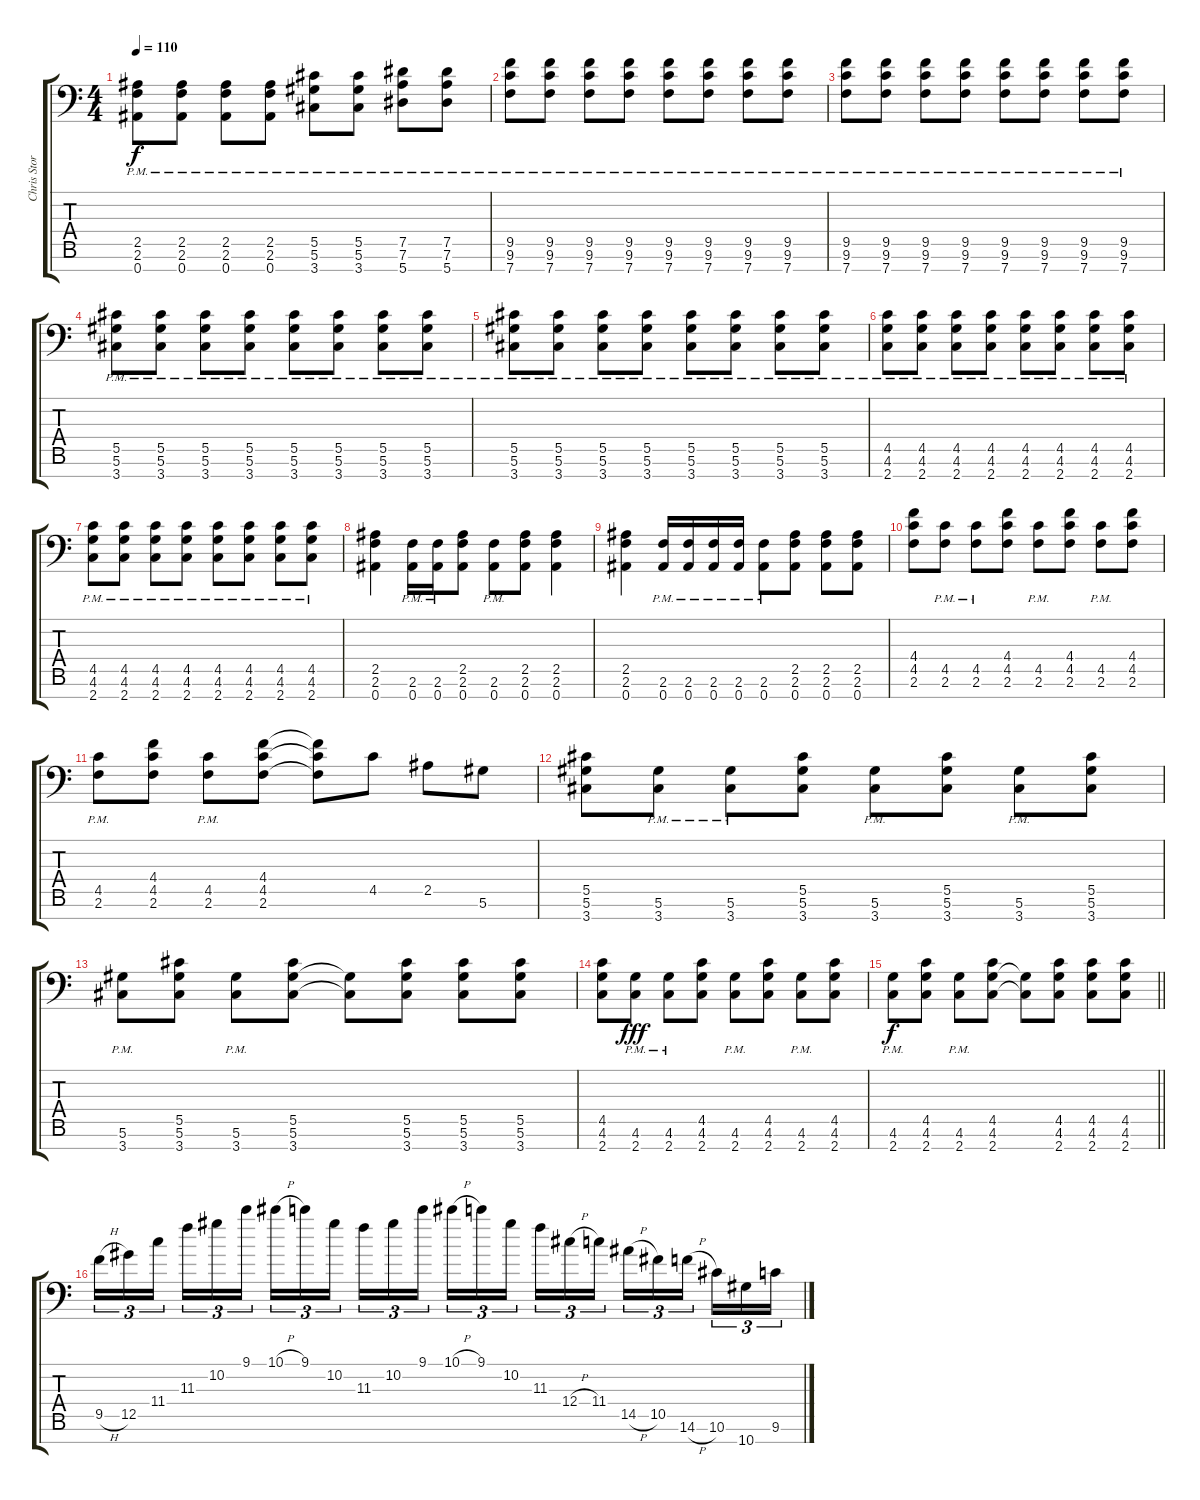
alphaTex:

\track ("Chris Storey (Sweeps)" "Chris Stor") {instrument distortionguitar}
\staff {score tabs}
\tuning (Eb4 Bb3 Gb3 Db3 Ab2 Eb2 Bb1) {hide}
\ts (4 4)
\tempo 110
\clef f4
\ks c
(2.5{pm} 2.6{pm} 0.7{pm}).8{dy f} (2.5{pm} 2.6{pm} 0.7{pm}).8 (2.5{pm} 2.6{pm} 0.7{pm}).8 (2.5{pm} 2.6{pm} 0.7{pm}).8 (5.5{pm} 5.6{pm} 3.7{pm}).8 (5.5{pm} 5.6{pm} 3.7{pm}).8 (7.5{pm} 7.6{pm} 5.7{pm}).8 (7.5{pm} 7.6{pm} 5.7{pm}).8 |
(9.5{pm} 9.6{pm} 7.7{pm}).8 (9.5{pm} 9.6{pm} 7.7{pm}).8 (9.5{pm} 9.6{pm} 7.7{pm}).8 (9.5{pm} 9.6{pm} 7.7{pm}).8 (9.5{pm} 9.6{pm} 7.7{pm}).8 (9.5{pm} 9.6{pm} 7.7{pm}).8 (9.5{pm} 9.6{pm} 7.7{pm}).8 (9.5{pm} 9.6{pm} 7.7{pm}).8 |
(9.5{pm} 9.6{pm} 7.7{pm}).8 (9.5{pm} 9.6{pm} 7.7{pm}).8 (9.5{pm} 9.6{pm} 7.7{pm}).8 (9.5{pm} 9.6{pm} 7.7{pm}).8 (9.5{pm} 9.6{pm} 7.7{pm}).8 (9.5{pm} 9.6{pm} 7.7{pm}).8 (9.5{pm} 9.6{pm} 7.7{pm}).8 (9.5{pm} 9.6{pm} 7.7{pm}).8 |
(5.5{pm} 5.6{pm} 3.7{pm}).8 (5.5{pm} 5.6{pm} 3.7{pm}).8 (5.5{pm} 5.6{pm} 3.7{pm}).8 (5.5{pm} 5.6{pm} 3.7{pm}).8 (5.5{pm} 5.6{pm} 3.7{pm}).8 (5.5{pm} 5.6{pm} 3.7{pm}).8 (5.5{pm} 5.6{pm} 3.7{pm}).8 (5.5{pm} 5.6{pm} 3.7{pm}).8 |
(5.5{pm} 5.6{pm} 3.7{pm}).8 (5.5{pm} 5.6{pm} 3.7{pm}).8 (5.5{pm} 5.6{pm} 3.7{pm}).8 (5.5{pm} 5.6{pm} 3.7{pm}).8 (5.5{pm} 5.6{pm} 3.7{pm}).8 (5.5{pm} 5.6{pm} 3.7{pm}).8 (5.5{pm} 5.6{pm} 3.7{pm}).8 (5.5{pm} 5.6{pm} 3.7{pm}).8 |
(4.5{pm} 4.6{pm} 2.7{pm}).8 (4.5{pm} 4.6{pm} 2.7{pm}).8 (4.5{pm} 4.6{pm} 2.7{pm}).8 (4.5{pm} 4.6{pm} 2.7{pm}).8 (4.5{pm} 4.6{pm} 2.7{pm}).8 (4.5{pm} 4.6{pm} 2.7{pm}).8 (4.5{pm} 4.6{pm} 2.7{pm}).8 (4.5{pm} 4.6{pm} 2.7{pm}).8 |
(4.5{pm} 4.6{pm} 2.7{pm}).8 (4.5{pm} 4.6{pm} 2.7{pm}).8 (4.5{pm} 4.6{pm} 2.7{pm}).8 (4.5{pm} 4.6{pm} 2.7{pm}).8 (4.5{pm} 4.6{pm} 2.7{pm}).8 (4.5{pm} 4.6{pm} 2.7{pm}).8 (4.5{pm} 4.6{pm} 2.7{pm}).8 (4.5{pm} 4.6{pm} 2.7{pm}).8 |
(2.5 2.6 0.7).4 (2.6{pm} 0.7{pm}).16 (2.6{pm} 0.7{pm}).16 (2.5 2.6 0.7).8 (2.6{pm} 0.7{pm}).8 (2.5 2.6 0.7).8 (2.5 2.6 0.7).4 |
(2.5 2.6 0.7).4 (2.6{pm} 0.7{pm}).16 (2.6{pm} 0.7{pm}).16 (2.6{pm} 0.7{pm}).16 (2.6{pm} 0.7{pm}).16 (2.6{pm} 0.7{pm}).8 (2.5 2.6 0.7).8 (2.5 2.6 0.7).8 (2.5 2.6 0.7).8 |
(4.4 4.5 2.6).8 (4.5{pm} 2.6{pm}).8 (4.5{pm} 2.6{pm}).8 (4.4 4.5 2.6).8 (4.5{pm} 2.6{pm}).8 (4.4 4.5 2.6).8 (4.5{pm} 2.6{pm}).8 (4.4 4.5 2.6).8 |
(4.5{pm} 2.6{pm}).8 (4.4 4.5 2.6).8 (4.5{pm} 2.6{pm}).8 (4.4 4.5 2.6).8 (4.4{t} 4.5{t} 2.6{t}).8 4.5.8 2.5.8 5.6.8 |
(5.5 5.6 3.7).8 (5.6{pm} 3.7{pm}).8 (5.6{pm} 3.7{pm}).8 (5.5 5.6 3.7).8 (5.6{pm} 3.7{pm}).8 (5.5 5.6 3.7).8 (5.6{pm} 3.7{pm}).8 (5.5 5.6 3.7).8 |
(5.6{pm} 3.7{pm}).8 (5.5 5.6 3.7).8 (5.6{pm} 3.7{pm}).8 (5.5 5.6 3.7).8 (5.6{t} 3.7{t}).8 (5.5 5.6 3.7).8 (5.5 5.6 3.7).8 (5.5 5.6 3.7).8 |
(4.5 4.6 2.7).8 (4.6{pm} 2.7{pm}).8{dy fff} (4.6{pm} 2.7{pm}).8 (4.5 4.6 2.7).8 (4.6{pm} 2.7{pm}).8 (4.5 4.6 2.7).8 (4.6{pm} 2.7{pm}).8 (4.5 4.6 2.7).8 |
\barLineRight lightlight
(4.6{pm} 2.7{pm}).8{dy f} (4.5 4.6 2.7).8 (4.6{pm} 2.7{pm}).8 (4.5 4.6 2.7).8 (4.6{t} 2.7{t}).8 (4.5 4.6 2.7).8 (4.5 4.6 2.7).8 (4.5 4.6 2.7).8 |
9.5{h}.16{tu (3 2) balance 8} 12.5.16{tu (3 2)} 11.4.16{tu (3 2) beam splitsecondary} 11.3.16{tu (3 2)} 10.2.16{tu (3 2)} 9.1.16{tu (3 2)} 10.1{h}.16{tu (3 2)} 9.1.16{tu (3 2)} 10.2.16{tu (3 2) beam splitsecondary} 11.3.16{tu (3 2)} 10.2.16{tu (3 2)} 9.1.16{tu (3 2)} 10.1{h}.16{tu (3 2)} 9.1.16{tu (3 2)} 10.2.16{tu (3 2) beam splitsecondary} 11.3.16{tu (3 2)} 12.4{h}.16{tu (3 2)} 11.4.16{tu (3 2)} 14.5{h}.16{tu (3 2)} 10.5.16{tu (3 2)} 14.6{h}.16{tu (3 2) beam splitsecondary} 10.6.16{tu (3 2)} 10.7.16{tu (3 2)} 9.6.16{tu (3 2)}
